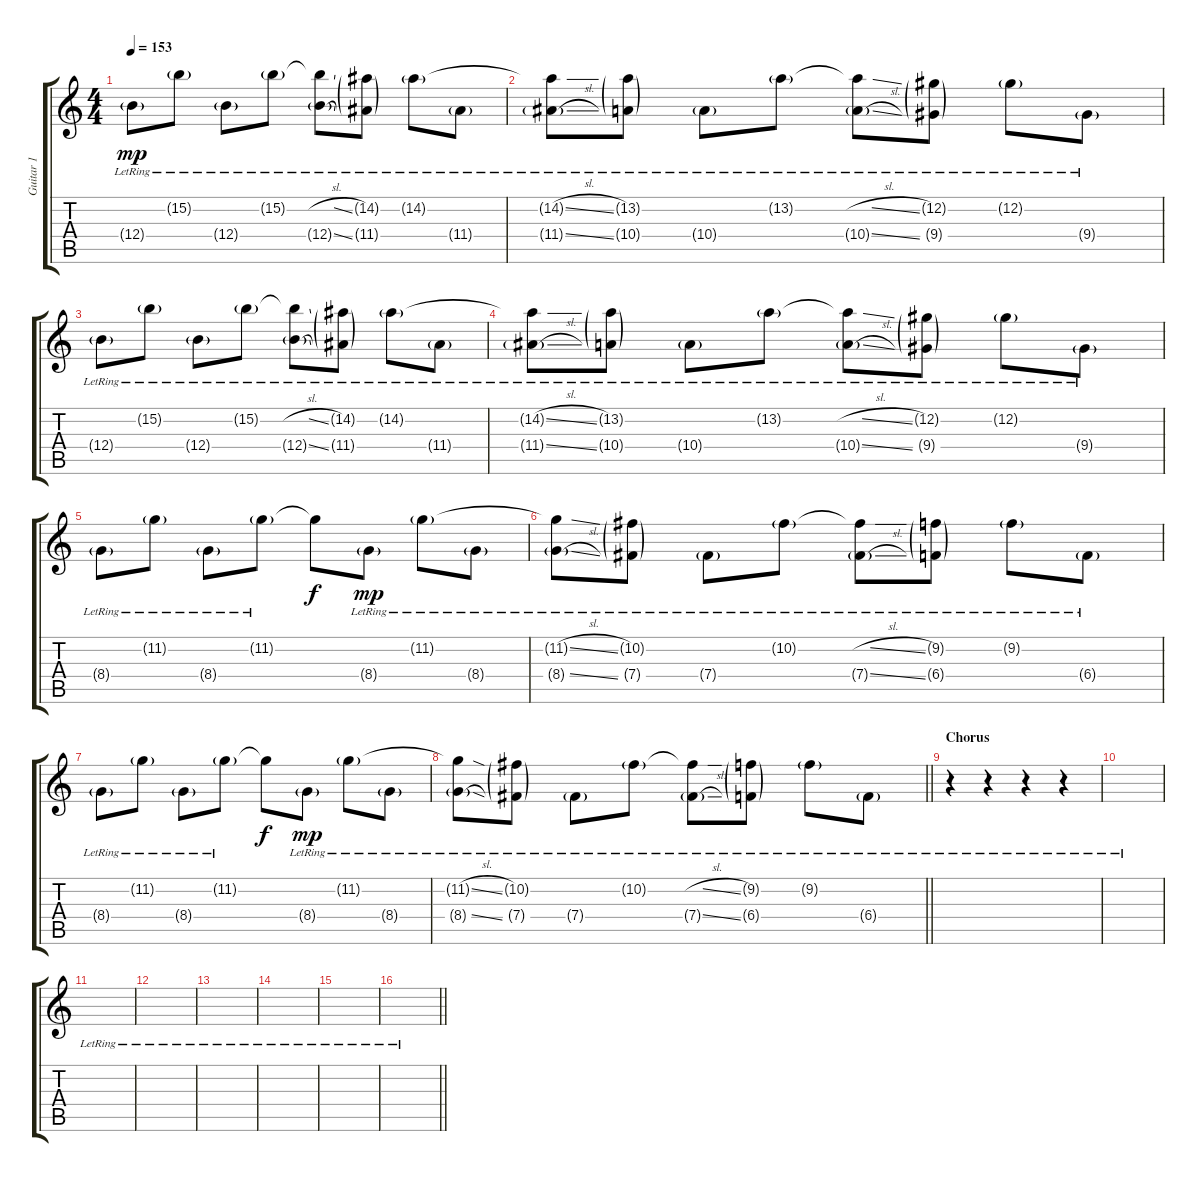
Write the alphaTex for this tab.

\track ("Guitar 1" "Guitar 1") {instrument overdrivenguitar}
\staff {score tabs}
\tuning (Db4 Ab3 E3 B2 Gb2 B1) {hide}
\ts (4 4)
\section ("" "")
\tempo 153
\clef g2
\ks c
12.4{g lr}.8{dy mp} 15.2{g lr}.8 12.4{g lr}.8 15.2{g lr}.8 (15.2{sl t} 12.4{sl g lr}).8 (14.2{g lr} 11.4{g lr}).8 14.2{g lr}.8 11.4{g lr}.8 |
(14.2{sl t} 11.4{sl g lr}).8 (13.2{g lr} 10.4{g lr}).8 10.4{g lr}.8 13.2{g lr}.8 (13.2{sl t} 10.4{sl g lr}).8 (12.2{g lr} 9.4{g lr}).8 12.2{g lr}.8 9.4{g lr}.8 |
12.4{g lr}.8 15.2{g lr}.8 12.4{g lr}.8 15.2{g lr}.8 (15.2{sl t} 12.4{sl g lr}).8 (14.2{g lr} 11.4{g lr}).8 14.2{g lr}.8 11.4{g lr}.8 |
(14.2{sl t} 11.4{sl g lr}).8 (13.2{g lr} 10.4{g lr}).8 10.4{g lr}.8 13.2{g lr}.8 (13.2{sl t} 10.4{sl g lr}).8 (12.2{g lr} 9.4{g lr}).8 12.2{g lr}.8 9.4{g lr}.8 |
8.4{g lr}.8 11.2{g lr}.8 8.4{g lr}.8 11.2{g lr}.8 11.2{t}.8{dy f} 8.4{g lr}.8{dy mp} 11.2{g lr}.8 8.4{g lr}.8 |
(11.2{sl t} 8.4{sl g lr}).8 (10.2{g lr} 7.4{g lr}).8 7.4{g lr}.8 10.2{g lr}.8 (10.2{sl t} 7.4{sl g lr}).8 (9.2{g lr} 6.4{g lr}).8 9.2{g lr}.8 6.4{g lr}.8 |
8.4{g lr}.8 11.2{g lr}.8 8.4{g lr}.8 11.2{g lr}.8 11.2{t}.8{dy f} 8.4{g lr}.8{dy mp} 11.2{g lr}.8 8.4{g lr}.8 |
\barLineRight lightlight
(11.2{sl t} 8.4{sl g lr}).8 (10.2{g lr} 7.4{g lr}).8 7.4{g lr}.8 10.2{g lr}.8 (10.2{sl t} 7.4{sl g lr}).8 (9.2{g lr} 6.4{g lr}).8 9.2{g lr}.8 6.4{g lr}.8 |
\section ("" "Chorus")
r.4 r.4 r.4 r.4 |
|
|
|
|
|
|
\barLineRight lightlight
